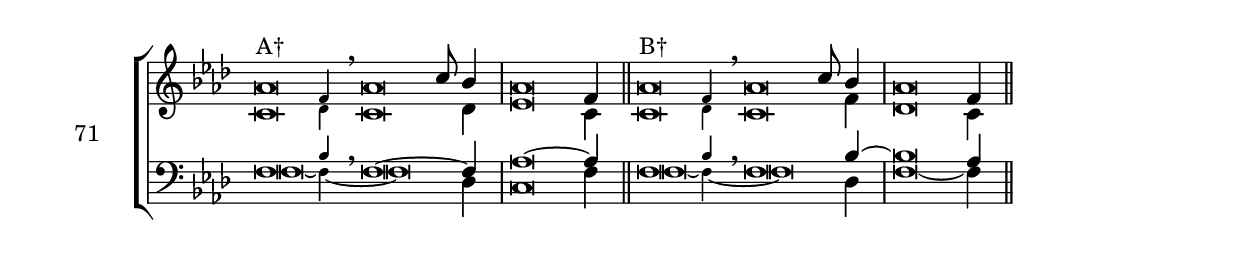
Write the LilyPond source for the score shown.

\version "2.18.2"
\version "2.18.2"

divisioMinima = {
    \bar ""
    \once \override BreathingSign.stencil = #ly:breathing-sign::divisio-minima
    \once \override BreathingSign.Y-offset = #0
    \breathe
}

dm = {
    \bar ""
    \once \override BreathingSign.stencil = #ly:breathing-sign::divisio-maior
    \once \override BreathingSign.Y-offset = #0
    \breathe
}
divisioMaxima = {
    \bar ""
    \once \override BreathingSign.stencil = #ly:breathing-sign::divisio-maxima
    \once \override BreathingSign.Y-offset = #0
    \breathe
}

fi = { \bar "||" }
ll = { \once \override LyricText.self-alignment-X = #LEFT }
sm = { \set melismaBusyProperties = #'() }
usm = { \unset melismaBusyProperties }

global = {
    \key f \minor
    \cadenzaOn
    \set tieWaitForNote = ##t
    \autoBeamOff
    %\hide Staff.Stem
}

sopranoOneFlex = { \afterGrace aes'\breve^"A†" f'4 \breathe  aes'\breve c''8 bes'4 \bar "|" aes'\breve f'4 \bar "||" }
sopranoOne = { aes'\breve^"A" c''8 bes'4 \bar "|" aes'\breve f'4 \bar "||" }
sopranoTwoFlex = { \afterGrace aes'\breve^"B†" f'4 \breathe  aes'\breve c''8 bes'4 \bar "|" aes'\breve f'4 \bar "||" }
sopranoTwo = { aes'\breve^"B" c''8 bes'4 \bar "|" aes'\breve f'4 \bar "||" }

altoOneFlex = { \afterGrace c'\breve des'4 c'\breve s8 des'4 ees'\breve c'4 }
altoOne = { c'\breve s8 des'4 ees'\breve c'4 }
altoTwoFlex = { \afterGrace c'\breve des'4 c'\breve s8 f'4 des'\breve c'4 }
altoTwo = { c'\breve s8 f'4 des'\breve c'4 }

tenorOneFlex = { \afterGrace f\breve bes4 \breathe f\breve~ s8 f4 \bar "|" aes\breve~ aes4 \bar "||" }
tenorOne = { f\breve~ s8 f4 \bar "|" aes\breve~ aes4 \bar "||" }
tenorTwoFlex = { \afterGrace f\breve bes4 \breathe f\breve s8 bes4~ \bar "|" bes\breve aes4 \bar "||" }
tenorTwo = { f\breve s8 bes4~ \bar "|" bes\breve aes4 \bar "||" }

bassOneFlex = { \afterGrace f\breve~ f4~ f\breve s8 des4 c\breve f4 }
bassOne = { f\breve s8 des4 c\breve f4 }
bassTwoFlex = { \afterGrace f\breve~ f4~ f\breve s8 des4 f\breve~ f4 }
bassTwo = { f\breve s8 des4 f\breve~ f4 }




sopMusic = {
    \global
    \voiceOne
    \sopranoOneFlex
    \sopranoTwoFlex
}
altoMusic = {
    \global
    \voiceTwo
    \altoOneFlex
    \altoTwoFlex
    %\altoOne
    %\altoTwo
}
tenorMusic = {
    \global
    \voiceOne
    \tenorOneFlex
    \tenorTwoFlex
    %\tenorOne
    %\tenorTwo
}
bassMusic = {
    \global
    \voiceTwo
    \bassOneFlex
    \bassTwoFlex
    %\bassOne
    %\bassTwo
}

\score {

    \header {
        %piece = \markup { \fontsize #2 \bold "LBI_3a" }
    }
    <<
        \transpose e e {

            \new ChoirStaff \with { instrumentName = #"71" } % LBI_13b
            <<
                \new Staff ="up"
                <<
                    \clef treble
                    \accidentalStyle forget
                    \new Voice = "Soprano" \sopMusic
                    \new Voice = "Alto" \altoMusic
                >>
                \new Staff ="down"
                <<
                    \clef bass
                    \accidentalStyle forget
                    \new Voice = "Tenor" \tenorMusic
                    \new Voice = "Bass" \bassMusic
                >>
            >>
        }
    >>

    \layout 
    { 
        ragged-last = ##t
        \context 
        { 
            \Staff 
            \remove Time_signature_engraver 
        } 

    } 
}
